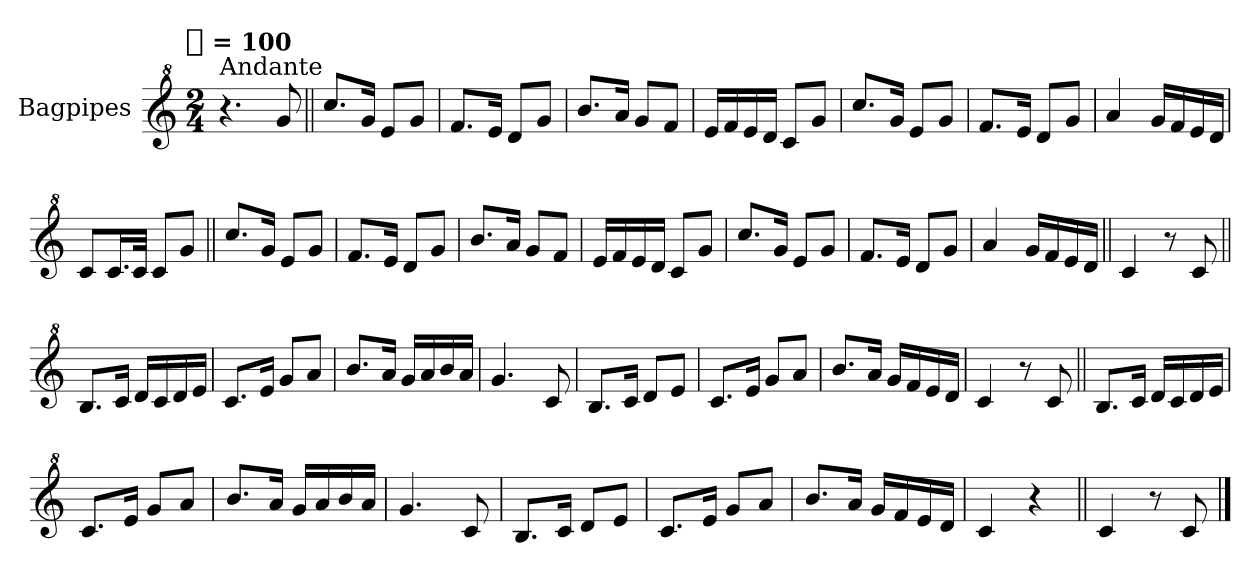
**kern
*part1
*staff1
*I"Bagpipes
*I'Bag
*clefG^2
*k[]
!!LO:TX:omd:t=[quarter] = 100
*M2/4
*MM100
=1
!LO:TX:a:t=Andante
4.r
8gg
=||
8.cccL
16ggJk
8eeL
8ggJ
=
8.ffL
16eeJk
8ddL
8ggJ
=
8.bbL
16aaJk
8ggL
8ffJ
=
16eeLL
16ff
16ee
16ddJJ
8ccL
8ggJ
=
8.cccL
16ggJk
8eeL
8ggJ
=
8.ffL
16eeJk
8ddL
8ggJ
=
4aa
16ggLL
16ff
16ee
16ddJJ
=
8ccL
16.ccL
32ccJJk
8ccL
8ggJ
=||
8.cccL
16ggJk
8eeL
8ggJ
=
8.ffL
16eeJk
8ddL
8ggJ
=
8.bbL
16aaJk
8ggL
8ffJ
=
16eeLL
16ff
16ee
16ddJJ
8ccL
8ggJ
=
8.cccL
16ggJk
8eeL
8ggJ
=
8.ffL
16eeJk
8ddL
8ggJ
=
4aa
16ggLL
16ff
16ee
16ddJJ
=||
4cc
8r
8cc
=||
8.bL
16ccJk
16ddLL
16cc
16dd
16eeJJ
=
8.ccL
16eeJk
8ggL
8aaJ
=
8.bbL
16aaJk
16ggLL
16aa
16bb
16aaJJ
=
4.gg
8cc
=
8.bL
16ccJk
8ddL
8eeJ
=
8.ccL
16eeJk
8ggL
8aaJ
=
8.bbL
16aaJk
16ggLL
16ff
16ee
16ddJJ
=
4cc
8r
8cc
=||
8.bL
16ccJk
16ddLL
16cc
16dd
16eeJJ
=
8.ccL
16eeJk
8ggL
8aaJ
=
8.bbL
16aaJk
16ggLL
16aa
16bb
16aaJJ
=
4.gg
8cc
=
8.bL
16ccJk
8ddL
8eeJ
=
8.ccL
16eeJk
8ggL
8aaJ
=
8.bbL
16aaJk
16ggLL
16ff
16ee
16ddJJ
=
4cc
4r
=||
4cc
8r
8cc
==
*-
